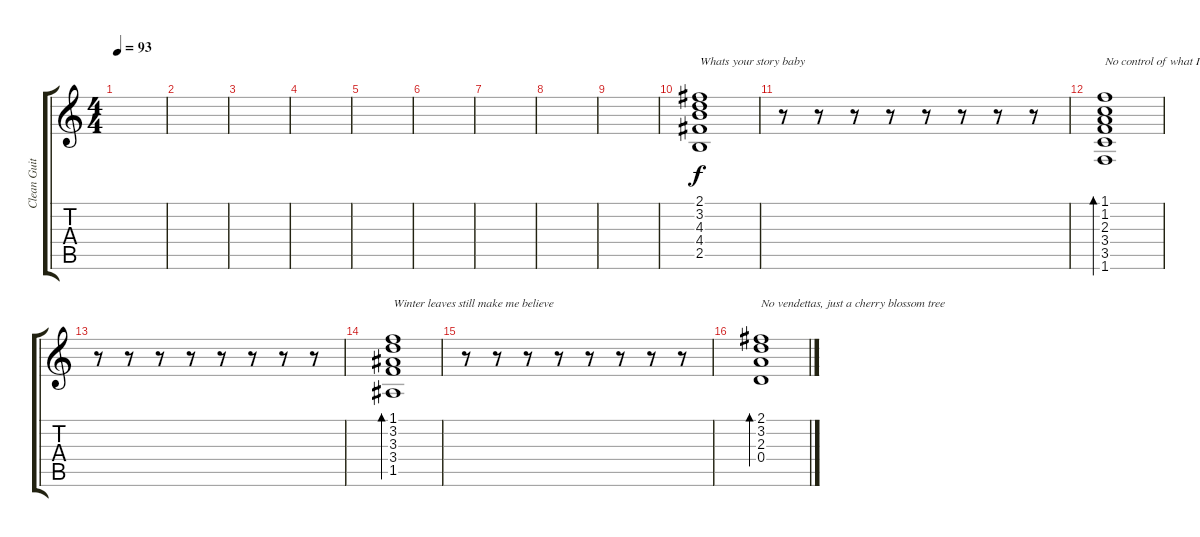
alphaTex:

\track ("Clean Guitar (verse)" "Clean Guit") {instrument electricguitarclean}
\staff {score tabs}
\tuning (E4 B3 G3 D3 A2 E2) {hide}
\ts (4 4)
\tempo 93
\clef g2
\ks c
|
|
|
|
|
|
|
|
|
(2.1 3.2 4.3 4.4 2.5).1{txt "Whats your story baby"} |
r.8 r.8 r.8 r.8 r.8 r.8 r.8 r.8 |
(1.1 1.2 2.3 3.4 3.5 1.6).1{bd 240 txt "No control of what I am saying"} |
r.8 r.8 r.8 r.8 r.8 r.8 r.8 r.8 |
(1.1 3.2 3.3 3.4 1.5).1{bd 240 txt "Winter leaves still make me believe"} |
r.8 r.8 r.8 r.8 r.8 r.8 r.8 r.8 |
(2.1 3.2 2.3 0.4).1{bd 240 txt "No vendettas, just a cherry blossom tree"}
